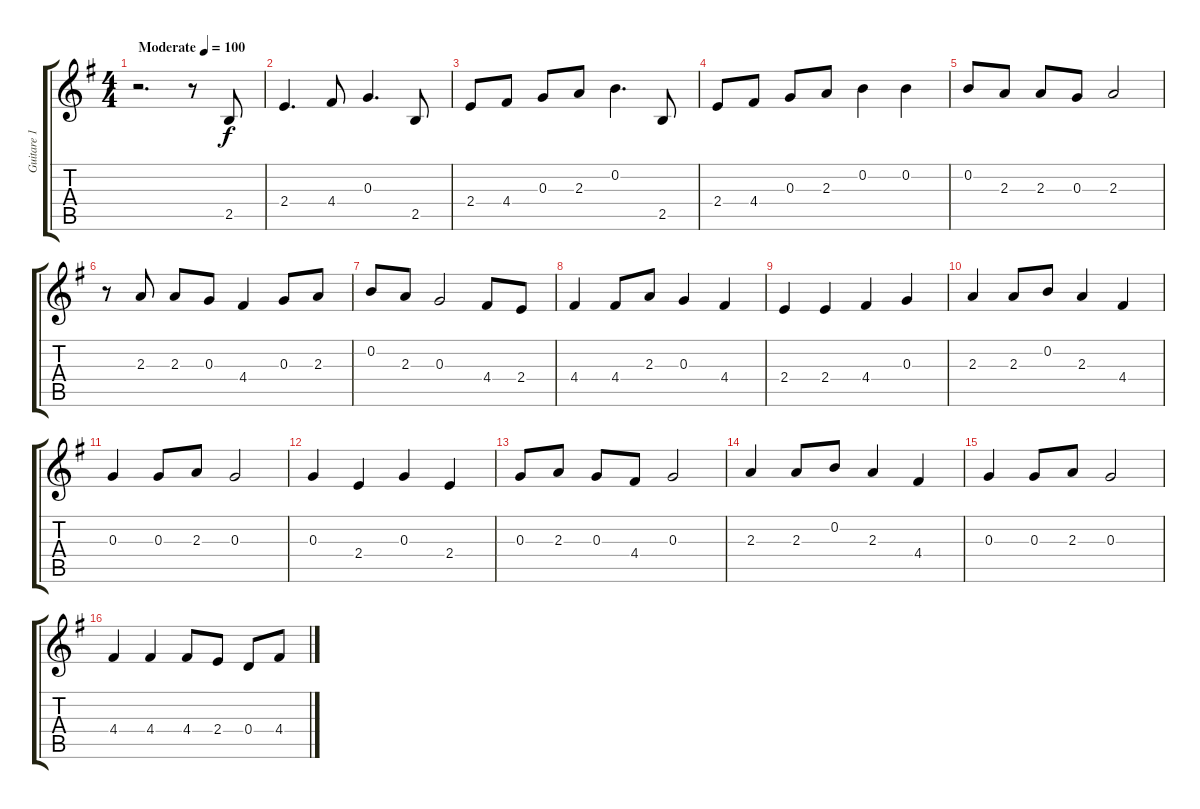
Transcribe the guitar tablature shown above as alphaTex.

\track ("Guitare 1" "Guitare 1") {instrument acousticguitarsteel}
\staff {score tabs}
\tuning (E4 B3 G3 D3 A2 E2) {hide}
\ts (4 4)
\tempo (100 "Moderate")
\clef g2
\ks eminor
r.2{d dy f instrument acousticguitarsteel} r.8 2.5.8 |
2.4.4{d} 4.4.8 0.3.4{d} 2.5.8 |
2.4.8 4.4.8 0.3.8 2.3.8 0.2.4{d} 2.5.8 |
2.4.8 4.4.8 0.3.8 2.3.8 0.2.4 0.2.4 |
0.2.8 2.3.8 2.3.8 0.3.8 2.3.2 |
r.8 2.3.8 2.3.8 0.3.8 4.4.4 0.3.8 2.3.8 |
0.2.8 2.3.8 0.3.2 4.4.8 2.4.8 |
4.4.4 4.4.8 2.3.8 0.3.4 4.4.4 |
2.4.4 2.4.4 4.4.4 0.3.4 |
2.3.4 2.3.8 0.2.8 2.3.4 4.4.4 |
0.3.4 0.3.8 2.3.8 0.3.2 |
0.3.4 2.4.4 0.3.4 2.4.4 |
0.3.8 2.3.8 0.3.8 4.4.8 0.3.2 |
2.3.4 2.3.8 0.2.8 2.3.4 4.4.4 |
0.3.4 0.3.8 2.3.8 0.3.2 |
4.4.4 4.4.4 4.4.8 2.4.8 0.4.8 4.4.8
